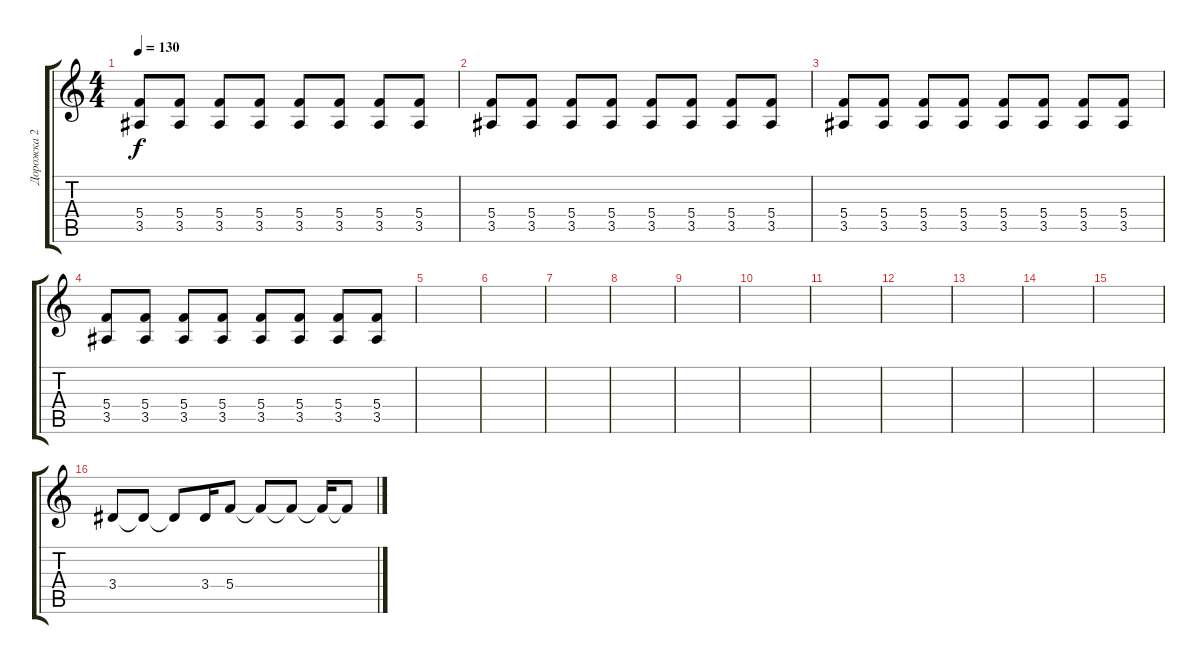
\track ("Дорожка 2" "Дорожка 2") {instrument overdrivenguitar}
\staff {score tabs}
\tuning (D4 A3 F3 C3 G2 C2) {hide}
\ts (4 4)
\tempo 130
\clef g2
\ks c
(5.4 3.5).8{dy f} (5.4 3.5).8 (5.4 3.5).8 (5.4 3.5).8 (5.4 3.5).8 (5.4 3.5).8 (5.4 3.5).8 (5.4 3.5).8 |
(5.4 3.5).8 (5.4 3.5).8 (5.4 3.5).8 (5.4 3.5).8 (5.4 3.5).8 (5.4 3.5).8 (5.4 3.5).8 (5.4 3.5).8 |
(5.4 3.5).8 (5.4 3.5).8 (5.4 3.5).8 (5.4 3.5).8 (5.4 3.5).8 (5.4 3.5).8 (5.4 3.5).8 (5.4 3.5).8 |
(5.4 3.5).8 (5.4 3.5).8 (5.4 3.5).8 (5.4 3.5).8 (5.4 3.5).8 (5.4 3.5).8 (5.4 3.5).8 (5.4 3.5).8 |
|
|
|
|
|
|
|
|
|
|
|
3.4.8 3.4{t}.8 3.4{t}.8 3.4.16 5.4.8 5.4{t}.8 5.4{t}.8 5.4{t}.16 5.4{t}.8
